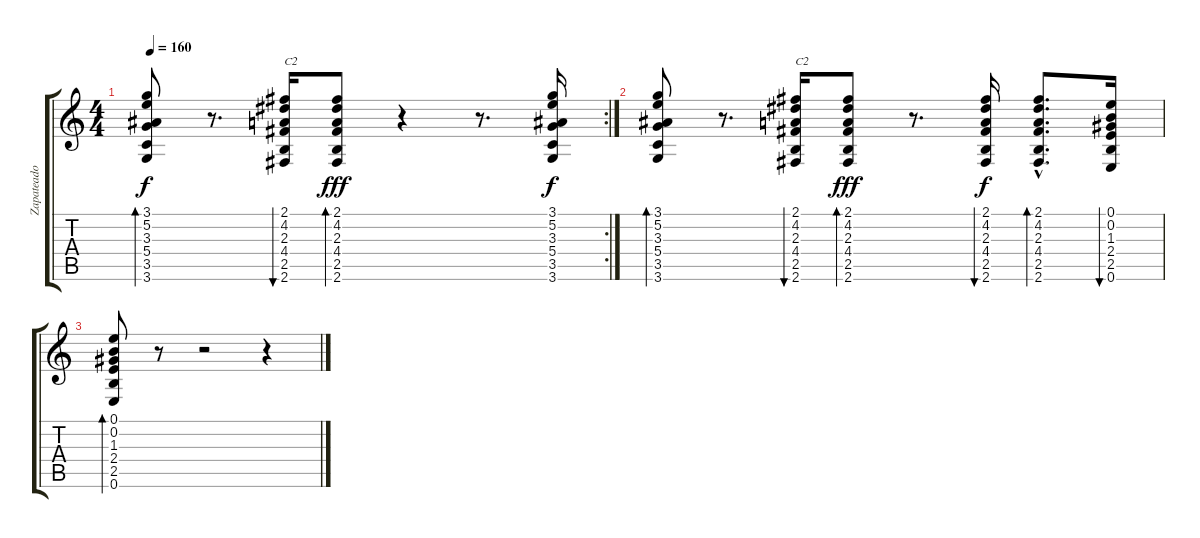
\track ("Zapateado" "Zapateado") {instrument acousticguitarnylon}
\staff {score tabs}
\tuning (E4 B3 G3 D3 A2 E2) {hide}
\rc 2
\ts (4 4)
\tempo 160
\clef g2
\ks c
(3.1 5.2 3.3 5.4 3.5 3.6).8{bd 30 dy f} r.8{d} (2.1 4.2 2.3 4.4 2.5 2.6).16{bu 30 txt "C2"} (2.1 4.2 2.3 4.4 2.5 2.6).8{bd 30 dy fff} r.4 r.8{d} (3.1 5.2 3.3 5.4 3.5 3.6).16{dy f} |
(3.1 5.2 3.3 5.4 3.5 3.6).8{bd 30} r.8{d} (2.1 4.2 2.3 4.4 2.5 2.6).16{bu 30 txt "C2"} (2.1 4.2 2.3 4.4 2.5 2.6).8{bd 30 dy fff} r.8{d} (2.1 4.2 2.3 4.4 2.5 2.6).16{bu 30 dy f} (2.1{hac} 4.2{hac} 2.3{hac} 4.4{hac} 2.5{hac} 2.6{hac}).8{d bd 30} (0.1 0.2 1.3 2.4 2.5 0.6).16{bu 30} |
(0.1 0.2 1.3 2.4 2.5 0.6).8{bd 30} r.8 r.2 r.4
